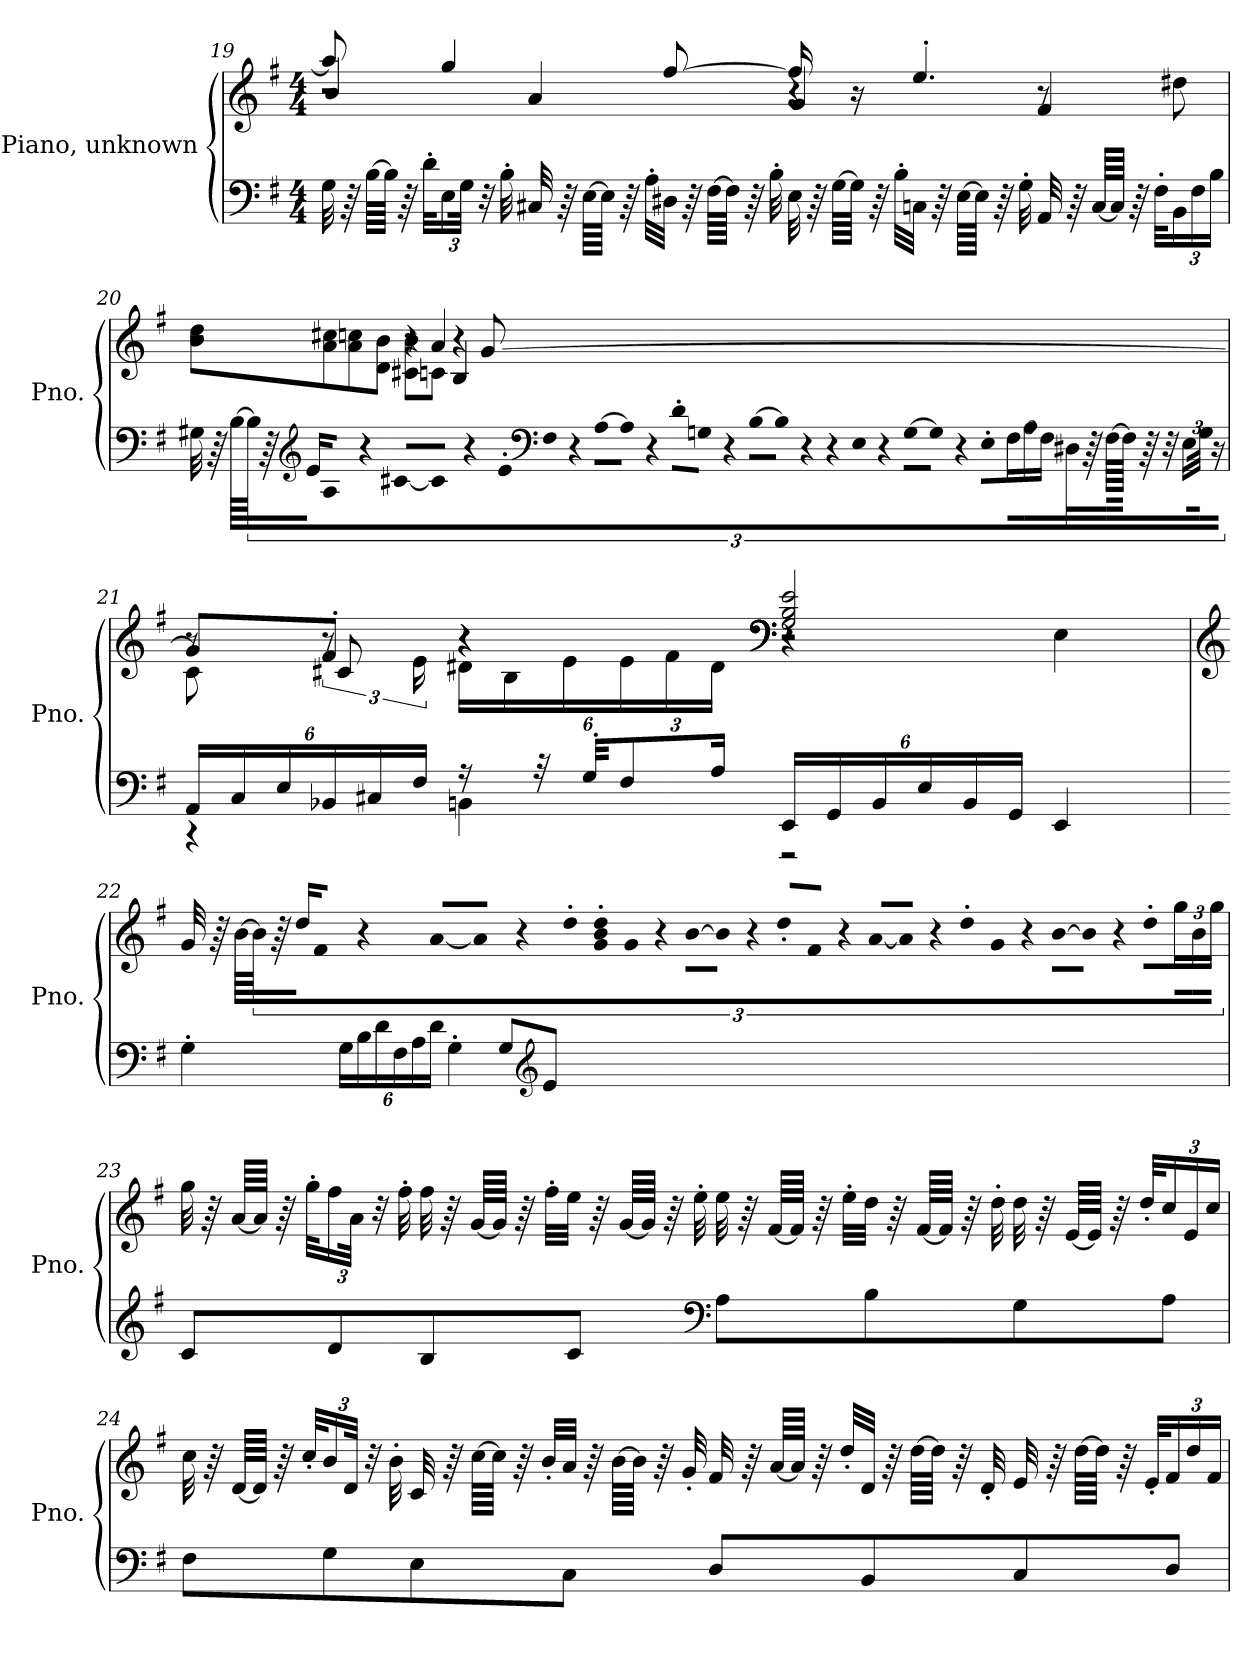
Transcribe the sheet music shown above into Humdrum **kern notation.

**kern	**kern
*part1	*part1
*staff2	*staff1
*I"Piano, unknown	*
*I'Pno.	*
!!LO:PB:g=z
*clefF4	*clefG2
*k[f#]	*k[f#]
*M4/4	*M4/4
=19	=19
*	*^
*	*	*^
32G\	8aa/]	2r	4b/
64r	.	.	.
[64B\LLLL	.	.	.
64B\JJJJ]	.	.	.
64r	.	.	.
32d'\KLL	.	.	.
*Xbrackettup	*	*	*
24E\	4gg/	.	.
48G\JJk	.	.	.
32r	.	.	.
32B'\	.	.	.
32C#X/	.	.	4a/
64r	.	.	.
[64E\LLLL	.	.	.
64E\JJJJ]	.	.	.
64r	.	.	.
32A'\LLL	.	.	.
32D#X\JJJ	[8ff#/	.	.
64r	.	.	.
[64F#\LLLL	.	.	.
64F#\JJJJ]	.	.	.
64r	.	.	.
32B'\	.	.	.
32E\	16ff#/]	4r	4g/
64r	.	.	.
[64G\LLLL	.	.	.
64G\JJJJ]	16r	.	.
64r	.	.	.
32B'\LLL	.	.	.
32Cn\JJJ	4.ee'/	.	.
64r	.	.	.
[64E\LLLL	.	.	.
64E\JJJJ]	.	.	.
64r	.	.	.
32G'\	.	.	.
32AA/	.	8r	4f#/
64r	.	.	.
[64C/LLLL	.	.	.
64C/JJJJ]	.	.	.
64r	.	.	.
32F#'\KLL	.	.	.
24BB\	.	8dd#X\	.
24F#\	.	.	.
24B\JJ	.	.	.
!!LO:LB:g=z	!!	!!
=20	=20	=20	=20
32G#X\	2r	8b\ 8dd\L	2r
64r	.	.	.
[64B\LLLL	.	.	.
*brackettup	*	*	*
96B\JJJJ]	.	.	.
96r	.	.	.
*clefG2	*	*	*
24e/LL	.	.	.
32A/JJk	.	8a\ 8cc#X\	.
64r	.	.	.
[64c#X/LLLL	.	.	.
64c#/JJJJ]	.	.	.
64r	.	.	.
32e'/	.	.	.
*clefF4	*	*	*
32F#\	.	8a\ 8ccn\	.
64r	.	.	.
[64A\LLLL	.	.	.
64A\JJJJ]	.	.	.
64r	.	.	.
32d'\LLL	.	.	.
32Gn\JJJ	.	8d\ 8b\J	.
64r	.	.	.
[64B\LLLL	.	.	.
64B\JJJJ]	.	.	.
64r	.	.	.
32r	.	.	.
32E\	8r	8c#X\ 8b\L	4r
64r	.	.	.
[64G\LLLL	.	.	.
64G\JJJJ]	.	.	.
64r	.	.	.
32E'\KLL	.	.	.
*Xbrackettup	*	*	*
24F#\	4a/	8cn\J	.
24A\	.	.	.
24F#\JJ	.	.	.
32D#X\	.	4r	4B/
64r	.	.	.
[64F#\LLLL	.	.	.
64F#\JJJJ]	.	.	.
64r	.	.	.
32r	.	.	.
24E\LL	[8g/	.	.
48G\JJk	.	.	.
16r	.	.	.
!!LO:LB:g=z	!!	!!
=21	=21	=21	=21
*^	*	*	*
24AA/LL	4r	8g/L]	8c\	8r
24C/	.	.	.	.
24E/	.	.	.	.
24BB-X/	.	8f#'/J	12r	8c#X/
24C#X/	.	.	.	.
24F#/JJ	.	.	24e\	.
*	*	*	*Xbrackettup	*
16r	4BBn\	4r	24d#X\LL	4r
.	.	.	24B\	.
32r	.	.	.	.
.	.	.	24e\	.
32G'/KKL	.	.	.	.
12F#/	.	.	24e\	.
.	.	.	24f#\	.
24A/Jk	.	.	24d#\JJ	.
*	*	*clefF4	*	*
24EE/LL	2r	2r	4r	2G/ 2B/ 2e/
24GG/	.	.	.	.
24BB/	.	.	.	.
24E/	.	.	.	.
24BB/	.	.	.	.
24GG/JJ	.	.	.	.
4EE/	.	.	4E\	.
*v	*v	*	*	*
*	*v	*v	*v
!!LO:LB:g=z
=22	=22
*	*clefG2
4G'\	32g/
.	64r
.	[64b\LLLL
*	*brackettup
.	96b\JJJJ]
.	96r
.	24dd/LL
.	32f#/JJk
.	64r
.	[64a/LLLL
.	64a/JJJJ]
.	64r
.	32dd'\
24G\LL	4g\' 4b\' 4dd\'
24B\	.
24d\	.
24F#\	.
24A\	.
24d\JJ	.
4G'\	32g/
.	64r
.	[64b\LLLL
.	64b\JJJJ]
.	64r
.	32dd'/LLL
.	32f#/JJJ
.	64r
.	[64a/LLLL
.	64a/JJJJ]
.	64r
.	32dd'\
8G/L	32g/
.	64r
.	[64b\LLLL
.	64b\JJJJ]
.	64r
.	32dd'\KLL
*clefG2	*
*	*Xbrackettup
8e/J	24gg\
.	24b\
.	24gg\JJ
!!LO:LB:g=z
=23	=23
8c/L	32gg\
.	64r
.	[64a/LLLL
.	64a/JJJJ]
.	64r
.	32gg'\KLL
8d/	24ff#\
.	48a\JJk
.	32r
.	32ff#'\
8B/	32ff#\
.	64r
.	[64g/LLLL
.	64g/JJJJ]
.	64r
.	32ff#'\LLL
8c/J	32ee\JJJ
.	64r
.	[64g/LLLL
.	64g/JJJJ]
.	64r
.	32ee'\
*clefF4	*
8A\L	32ee\
.	64r
.	[64f#/LLLL
.	64f#/JJJJ]
.	64r
.	32ee'\LLL
8B\	32dd\JJJ
.	64r
.	[64f#/LLLL
.	64f#/JJJJ]
.	64r
.	32dd'\
8G\	32dd\
.	64r
.	[64e/LLLL
.	64e/JJJJ]
.	64r
.	32dd'/KLL
8A\J	24cc/
.	24e/
.	24cc/JJ
!!LO:LB:g=z
=24	=24
8F#\L	32cc\
.	64r
.	[64d/LLLL
.	64d/JJJJ]
.	64r
.	32cc'/KLL
8G\	24b/
.	48d/JJk
.	32r
.	32b'\
8E\	32c/
.	64r
.	[64cc\LLLL
.	64cc\JJJJ]
.	64r
.	32b'/LLL
8C\J	32a/JJJ
.	64r
.	[64b\LLLL
.	64b\JJJJ]
.	64r
.	32g'/
8D/L	32f#/
.	64r
.	[64a/LLLL
.	64a/JJJJ]
.	64r
.	32dd'/LLL
8BB/	32d/JJJ
.	64r
.	[64dd\LLLL
.	64dd\JJJJ]
.	64r
.	32d'/
8C/	32e/
.	64r
.	[64dd\LLLL
.	64dd\JJJJ]
.	64r
.	32e'/KLL
8D/J	24f#/
.	24dd/
.	24f#/JJ
=	=
*-	*-
